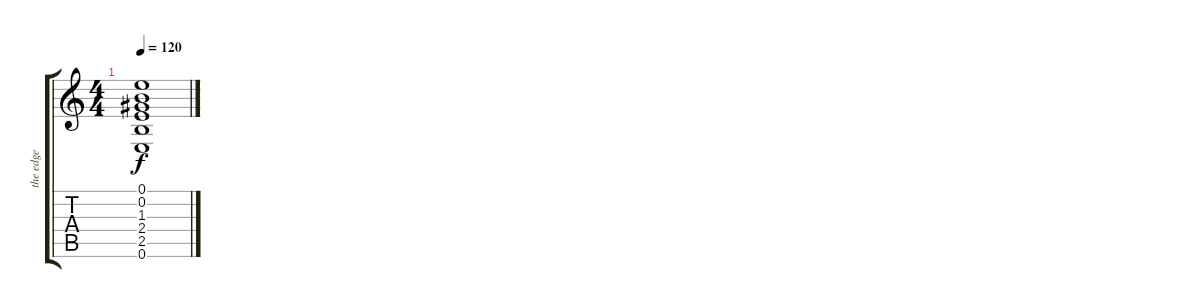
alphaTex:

\track ("the edge" "the edge") {instrument acousticguitarsteel}
\staff {score tabs}
\tuning (E4 B3 G3 D3 A2 E2) {hide}
\ts (4 4)
\tempo 120
\clef g2
\ks c
(0.1 0.2 1.3 2.4 2.5 0.6).1{dy f}
